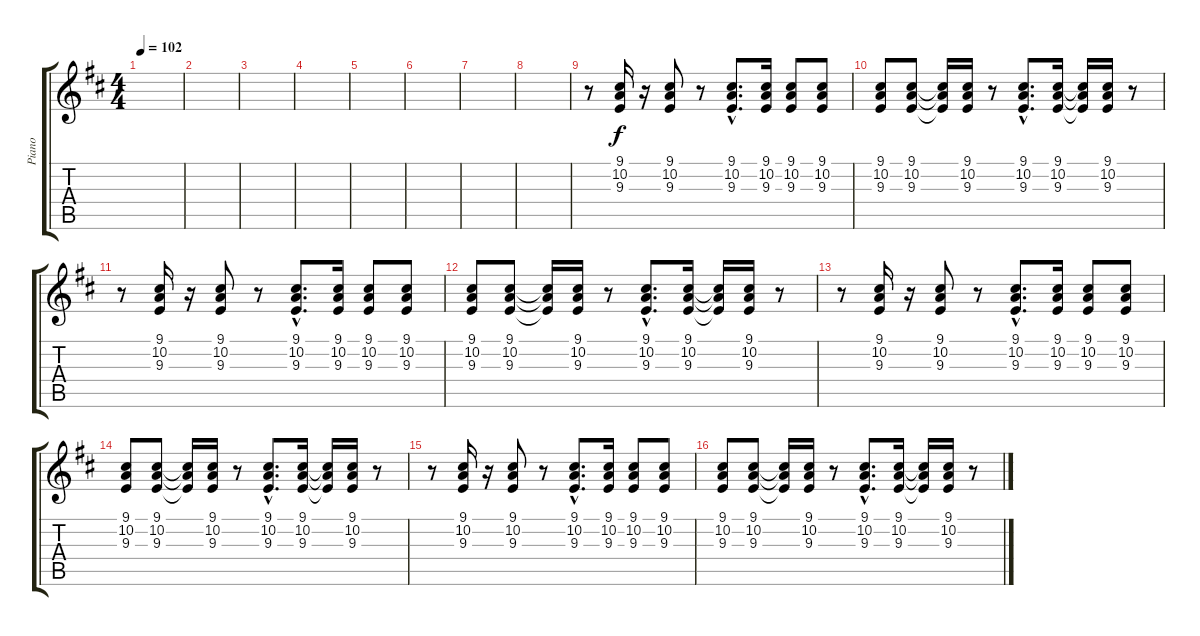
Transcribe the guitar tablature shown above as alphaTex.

\track ("Piano" "Piano") {instrument acousticgrandpiano}
\staff {score tabs}
\tuning (E4 B3 G3 D3 A2 E2) {hide}
\ts (4 4)
\tempo 102
\clef g2
\ks d
|
|
|
|
|
|
|
|
r.8 (9.1 10.2 9.3).16 r.16 (9.1 10.2 9.3).8 r.8 (9.1{hac} 10.2{hac} 9.3{hac}).8{d} (9.1 10.2 9.3).16 (9.1 10.2 9.3).8 (9.1 10.2 9.3).8 |
(9.1 10.2 9.3).8 (9.1 10.2 9.3).8 (9.1{t} 10.2{t} 9.3{t}).16 (9.1 10.2 9.3).16 r.8 (9.1{hac} 10.2{hac} 9.3{hac}).8{d} (9.1 10.2 9.3).16 (9.1{t} 10.2{t} 9.3{t}).16 (9.1 10.2 9.3).16 r.8 |
r.8 (9.1 10.2 9.3).16 r.16 (9.1 10.2 9.3).8 r.8 (9.1{hac} 10.2{hac} 9.3{hac}).8{d} (9.1 10.2 9.3).16 (9.1 10.2 9.3).8 (9.1 10.2 9.3).8 |
(9.1 10.2 9.3).8 (9.1 10.2 9.3).8 (9.1{t} 10.2{t} 9.3{t}).16 (9.1 10.2 9.3).16 r.8 (9.1{hac} 10.2{hac} 9.3{hac}).8{d} (9.1 10.2 9.3).16 (9.1{t} 10.2{t} 9.3{t}).16 (9.1 10.2 9.3).16 r.8 |
r.8 (9.1 10.2 9.3).16 r.16 (9.1 10.2 9.3).8 r.8 (9.1{hac} 10.2{hac} 9.3{hac}).8{d} (9.1 10.2 9.3).16 (9.1 10.2 9.3).8 (9.1 10.2 9.3).8 |
(9.1 10.2 9.3).8 (9.1 10.2 9.3).8 (9.1{t} 10.2{t} 9.3{t}).16 (9.1 10.2 9.3).16 r.8 (9.1{hac} 10.2{hac} 9.3{hac}).8{d} (9.1 10.2 9.3).16 (9.1{t} 10.2{t} 9.3{t}).16 (9.1 10.2 9.3).16 r.8 |
r.8 (9.1 10.2 9.3).16 r.16 (9.1 10.2 9.3).8 r.8 (9.1{hac} 10.2{hac} 9.3{hac}).8{d} (9.1 10.2 9.3).16 (9.1 10.2 9.3).8 (9.1 10.2 9.3).8 |
(9.1 10.2 9.3).8 (9.1 10.2 9.3).8 (9.1{t} 10.2{t} 9.3{t}).16 (9.1 10.2 9.3).16 r.8 (9.1{hac} 10.2{hac} 9.3{hac}).8{d} (9.1 10.2 9.3).16 (9.1{t} 10.2{t} 9.3{t}).16 (9.1 10.2 9.3).16 r.8
